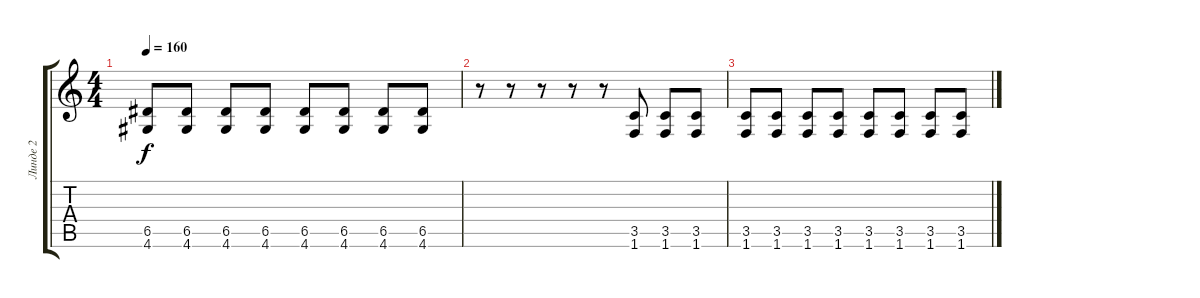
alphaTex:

\track ("Линде 2" "Линде 2") {instrument distortionguitar}
\staff {score tabs}
\tuning (E4 B3 G3 D3 A2 E2) {hide}
\ts (4 4)
\tempo 160
\clef g2
\ks c
(6.5 4.6).8{dy f} (6.5 4.6).8 (6.5 4.6).8 (6.5 4.6).8 (6.5 4.6).8 (6.5 4.6).8 (6.5 4.6).8 (6.5 4.6).8 |
r.8 r.8 r.8 r.8 r.8 (3.5 1.6).8 (3.5 1.6).8 (3.5 1.6).8 |
(3.5 1.6).8 (3.5 1.6).8 (3.5 1.6).8 (3.5 1.6).8 (3.5 1.6).8 (3.5 1.6).8 (3.5 1.6).8 (3.5 1.6).8
